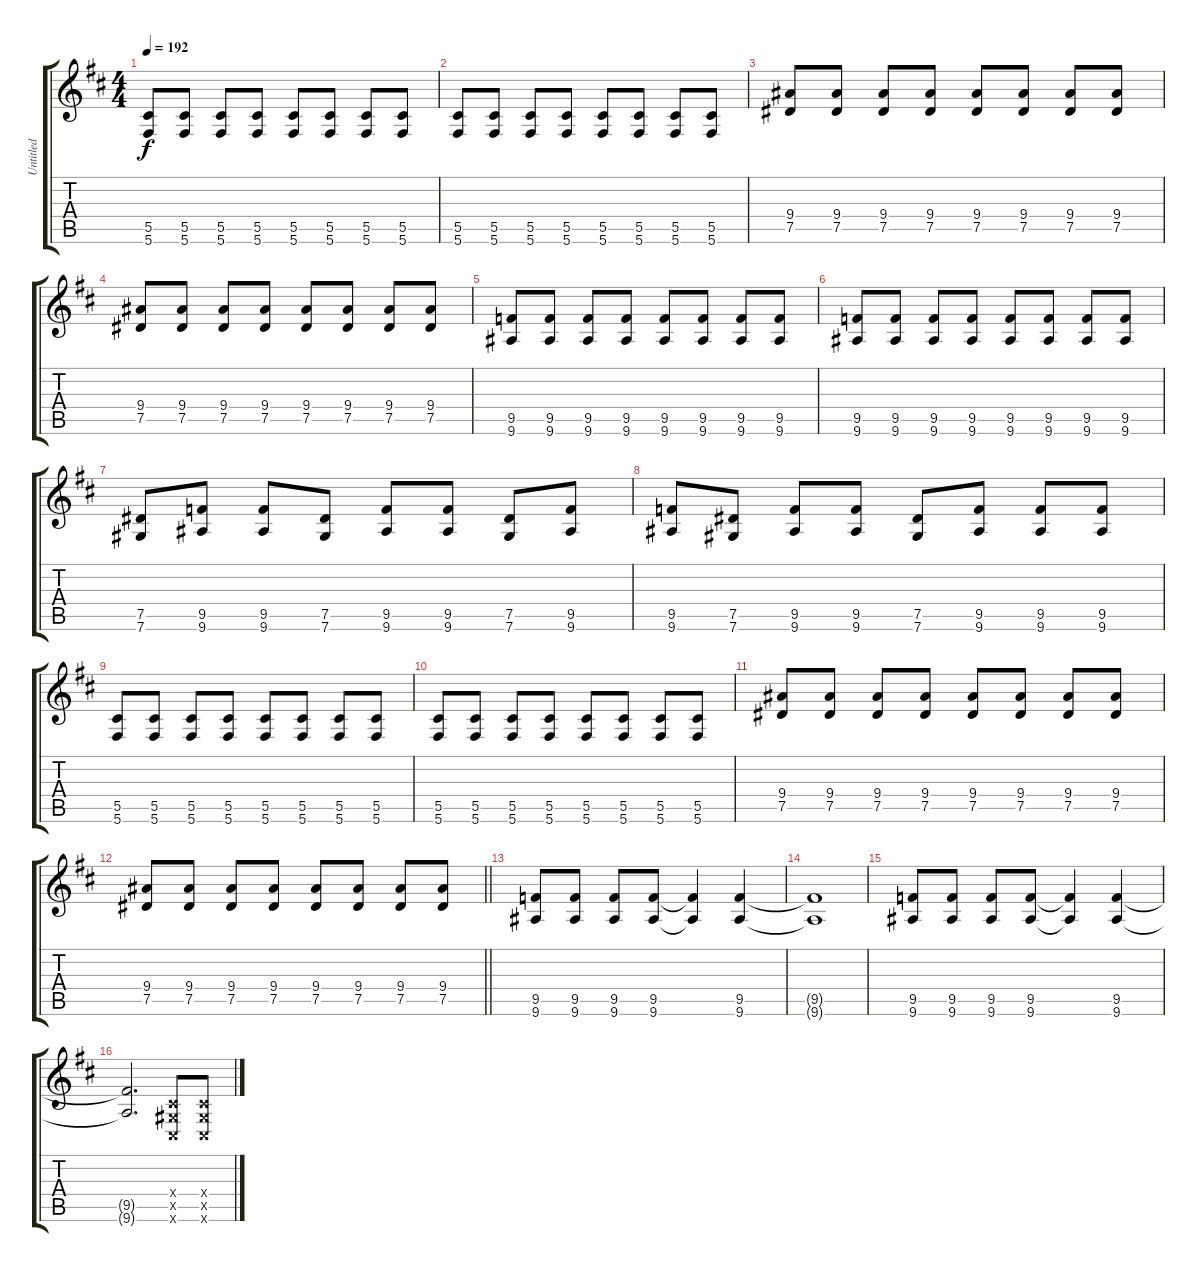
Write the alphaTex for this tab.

\track ("Untitled" "Untitled") {instrument distortionguitar}
\staff {score tabs}
\tuning (Eb4 Bb3 Gb3 Db3 Ab2 Db2) {hide}
\ts (4 4)
\tempo 192
\clef g2
\ks d
(5.5 5.6).8{dy f} (5.5 5.6).8 (5.5 5.6).8 (5.5 5.6).8 (5.5 5.6).8 (5.5 5.6).8 (5.5 5.6).8 (5.5 5.6).8 |
(5.5 5.6).8 (5.5 5.6).8 (5.5 5.6).8 (5.5 5.6).8 (5.5 5.6).8 (5.5 5.6).8 (5.5 5.6).8 (5.5 5.6).8 |
(9.4 7.5).8 (9.4 7.5).8 (9.4 7.5).8 (9.4 7.5).8 (9.4 7.5).8 (9.4 7.5).8 (9.4 7.5).8 (9.4 7.5).8 |
(9.4 7.5).8 (9.4 7.5).8 (9.4 7.5).8 (9.4 7.5).8 (9.4 7.5).8 (9.4 7.5).8 (9.4 7.5).8 (9.4 7.5).8 |
(9.5 9.6).8 (9.5 9.6).8 (9.5 9.6).8 (9.5 9.6).8 (9.5 9.6).8 (9.5 9.6).8 (9.5 9.6).8 (9.5 9.6).8 |
(9.5 9.6).8 (9.5 9.6).8 (9.5 9.6).8 (9.5 9.6).8 (9.5 9.6).8 (9.5 9.6).8 (9.5 9.6).8 (9.5 9.6).8 |
(7.5 7.6).8 (9.5 9.6).8 (9.5 9.6).8 (7.5 7.6).8 (9.5 9.6).8 (9.5 9.6).8 (7.5 7.6).8 (9.5 9.6).8 |
(9.5 9.6).8 (7.5 7.6).8 (9.5 9.6).8 (9.5 9.6).8 (7.5 7.6).8 (9.5 9.6).8 (9.5 9.6).8 (9.5 9.6).8 |
(5.5 5.6).8 (5.5 5.6).8 (5.5 5.6).8 (5.5 5.6).8 (5.5 5.6).8 (5.5 5.6).8 (5.5 5.6).8 (5.5 5.6).8 |
(5.5 5.6).8 (5.5 5.6).8 (5.5 5.6).8 (5.5 5.6).8 (5.5 5.6).8 (5.5 5.6).8 (5.5 5.6).8 (5.5 5.6).8 |
(9.4 7.5).8 (9.4 7.5).8 (9.4 7.5).8 (9.4 7.5).8 (9.4 7.5).8 (9.4 7.5).8 (9.4 7.5).8 (9.4 7.5).8 |
\barLineRight lightlight
(9.4 7.5).8 (9.4 7.5).8 (9.4 7.5).8 (9.4 7.5).8 (9.4 7.5).8 (9.4 7.5).8 (9.4 7.5).8 (9.4 7.5).8 |
(9.5 9.6).8 (9.5 9.6).8 (9.5 9.6).8 (9.5 9.6).8 (9.5{t} 9.6{t}).4 (9.5 9.6).4 |
(9.5{t} 9.6{t}).1 |
(9.5 9.6).8 (9.5 9.6).8 (9.5 9.6).8 (9.5 9.6).8 (9.5{t} 9.6{t}).4 (9.5 9.6).4 |
(9.5{t} 9.6{t}).2{d} (0.4{x} 0.5{x} 0.6{x}).8 (0.4{x} 0.5{x} 0.6{x}).8
